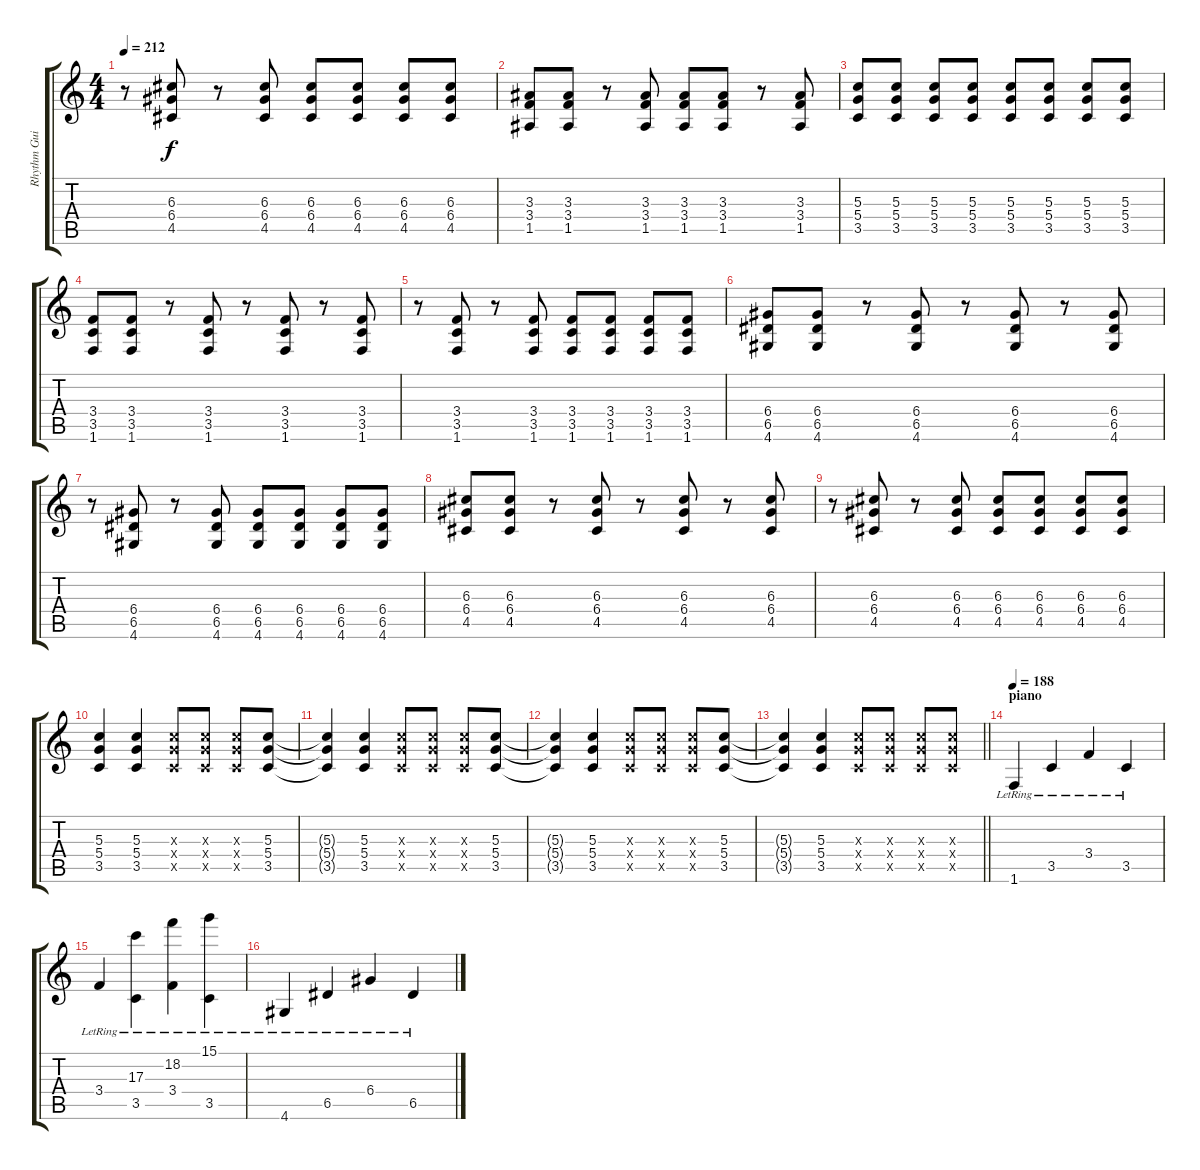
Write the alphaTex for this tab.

\track ("Rhythm Guitar/Piano" "Rhythm Gui") {instrument distortionguitar}
\staff {score tabs}
\tuning (E4 B3 G3 D3 A2 E2) {hide}
\ts (4 4)
\tempo 212
\clef g2
\ks c
r.8{dy f} (6.3 6.4 4.5).8 r.8 (6.3 6.4 4.5).8 (6.3 6.4 4.5).8 (6.3 6.4 4.5).8 (6.3 6.4 4.5).8 (6.3 6.4 4.5).8 |
(3.3 3.4 1.5).8 (3.3 3.4 1.5).8 r.8 (3.3 3.4 1.5).8 (3.3 3.4 1.5).8 (3.3 3.4 1.5).8 r.8 (3.3 3.4 1.5).8 |
(5.3 5.4 3.5).8 (5.3 5.4 3.5).8 (5.3 5.4 3.5).8 (5.3 5.4 3.5).8 (5.3 5.4 3.5).8 (5.3 5.4 3.5).8 (5.3 5.4 3.5).8 (5.3 5.4 3.5).8 |
(3.4 3.5 1.6).8 (3.4 3.5 1.6).8 r.8 (3.4 3.5 1.6).8 r.8 (3.4 3.5 1.6).8 r.8 (3.4 3.5 1.6).8 |
r.8 (3.4 3.5 1.6).8 r.8 (3.4 3.5 1.6).8 (3.4 3.5 1.6).8 (3.4 3.5 1.6).8 (3.4 3.5 1.6).8 (3.4 3.5 1.6).8 |
(6.4 6.5 4.6).8 (6.4 6.5 4.6).8 r.8 (6.4 6.5 4.6).8 r.8 (6.4 6.5 4.6).8 r.8 (6.4 6.5 4.6).8 |
r.8 (6.4 6.5 4.6).8 r.8 (6.4 6.5 4.6).8 (6.4 6.5 4.6).8 (6.4 6.5 4.6).8 (6.4 6.5 4.6).8 (6.4 6.5 4.6).8 |
(6.3 6.4 4.5).8 (6.3 6.4 4.5).8 r.8 (6.3 6.4 4.5).8 r.8 (6.3 6.4 4.5).8 r.8 (6.3 6.4 4.5).8 |
r.8 (6.3 6.4 4.5).8 r.8 (6.3 6.4 4.5).8 (6.3 6.4 4.5).8 (6.3 6.4 4.5).8 (6.3 6.4 4.5).8 (6.3 6.4 4.5).8 |
(5.3 5.4 3.5).4 (5.3 5.4 3.5).4 (5.3{x} 5.4{x} 3.5{x}).8 (5.3{x} 5.4{x} 3.5{x}).8 (5.3{x} 5.4{x} 3.5{x}).8 (5.3 5.4 3.5).8 |
(5.3{t} 5.4{t} 3.5{t}).4 (5.3 5.4 3.5).4 (5.3{x} 5.4{x} 3.5{x}).8 (5.3{x} 5.4{x} 3.5{x}).8 (5.3{x} 5.4{x} 3.5{x}).8 (5.3 5.4 3.5).8 |
(5.3{t} 5.4{t} 3.5{t}).4 (5.3 5.4 3.5).4 (5.3{x} 5.4{x} 3.5{x}).8 (5.3{x} 5.4{x} 3.5{x}).8 (5.3{x} 5.4{x} 3.5{x}).8 (5.3 5.4 3.5).8 |
\barLineRight lightlight
(5.3{t} 5.4{t} 3.5{t}).4 (5.3 5.4 3.5).4 (5.3{x} 5.4{x} 3.5{x}).8 (5.3{x} 5.4{x} 3.5{x}).8 (5.3{x} 5.4{x} 3.5{x}).8 (5.3{x} 5.4{x} 3.5{x}).8 |
\section ("" "piano")
\tempo 188
1.6{lr}.4{balance 13 instrument brightacousticpiano} 3.5{lr}.4 3.4{lr}.4 3.5{lr}.4 |
3.4{lr}.4 (17.3{lr} 3.5{lr}).4 (18.2{lr} 3.4{lr}).4 (15.1{lr} 3.5{lr}).4 |
4.6{lr}.4 6.5{lr}.4 6.4{lr}.4 6.5{lr}.4
